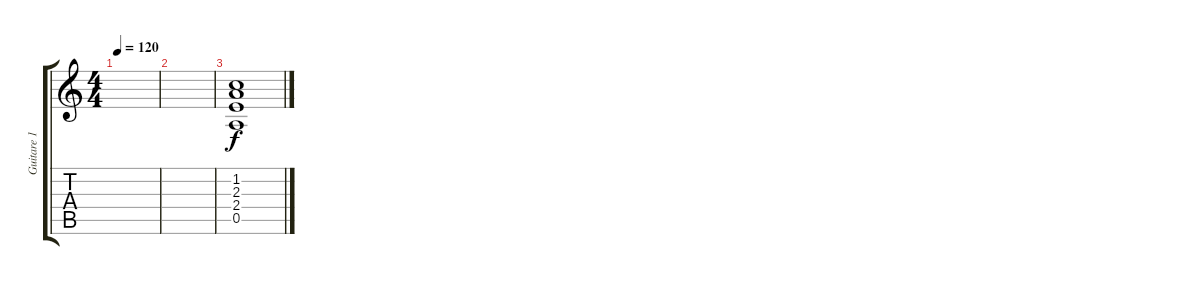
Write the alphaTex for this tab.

\track ("Guitare 1 " "Guitare 1 ") {instrument distortionguitar}
\staff {score tabs}
\tuning (E4 B3 G3 D3 A2 E2) {hide}
\ts (4 4)
\tempo 120
\clef g2
\ks c
|
|
(1.2 2.3 2.4 0.5).1
